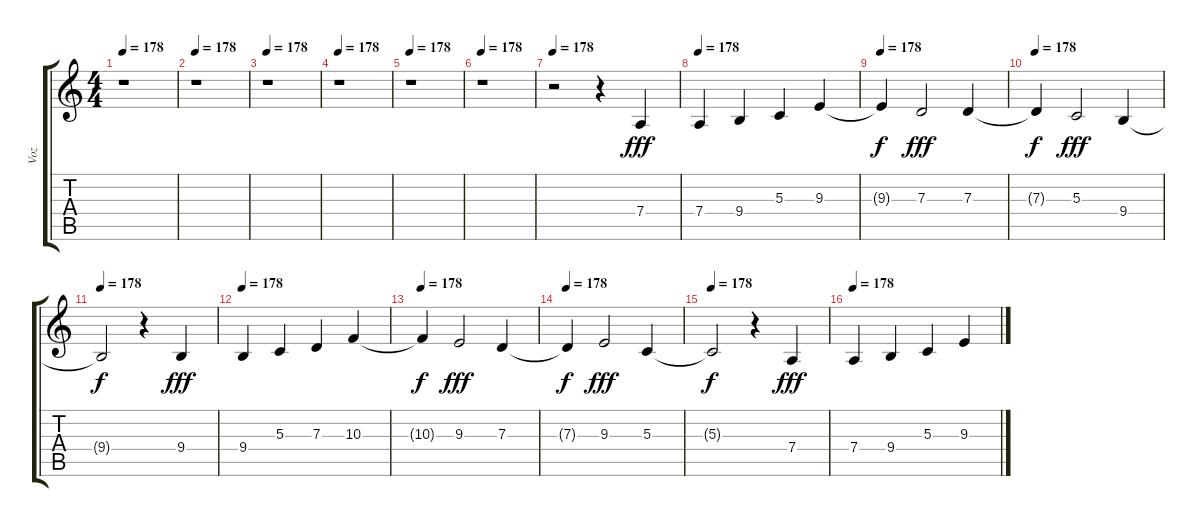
\track ("Voz" "Voz") {instrument lead1square}
\staff {score tabs}
\tuning (E4 B3 G3 D3 A2 E2) {hide}
\ts (4 4)
\tempo 178
\clef g2
\ks c
r.1{dy f} |
\tempo 178
r.1 |
\tempo 178
r.1 |
\tempo 178
r.1 |
\tempo 178
r.1 |
\tempo 178
r.1 |
\tempo 178
r.2 r.4 7.4.4{dy fff} |
\tempo 178
7.4.4 9.4.4 5.3.4 9.3.4 |
\tempo 178
9.3{t}.4{dy f} 7.3.2{dy fff} 7.3.4 |
\tempo 178
7.3{t}.4{dy f} 5.3.2{dy fff} 9.4.4 |
\tempo 178
9.4{t}.2{dy f} r.4 9.4.4{dy fff} |
\tempo 178
9.4.4 5.3.4 7.3.4 10.3.4 |
\tempo 178
10.3{t}.4{dy f} 9.3.2{dy fff} 7.3.4 |
\tempo 178
7.3{t}.4{dy f} 9.3.2{dy fff} 5.3.4 |
\tempo 178
5.3{t}.2{dy f} r.4 7.4.4{dy fff} |
\tempo 178
7.4.4 9.4.4 5.3.4 9.3.4
